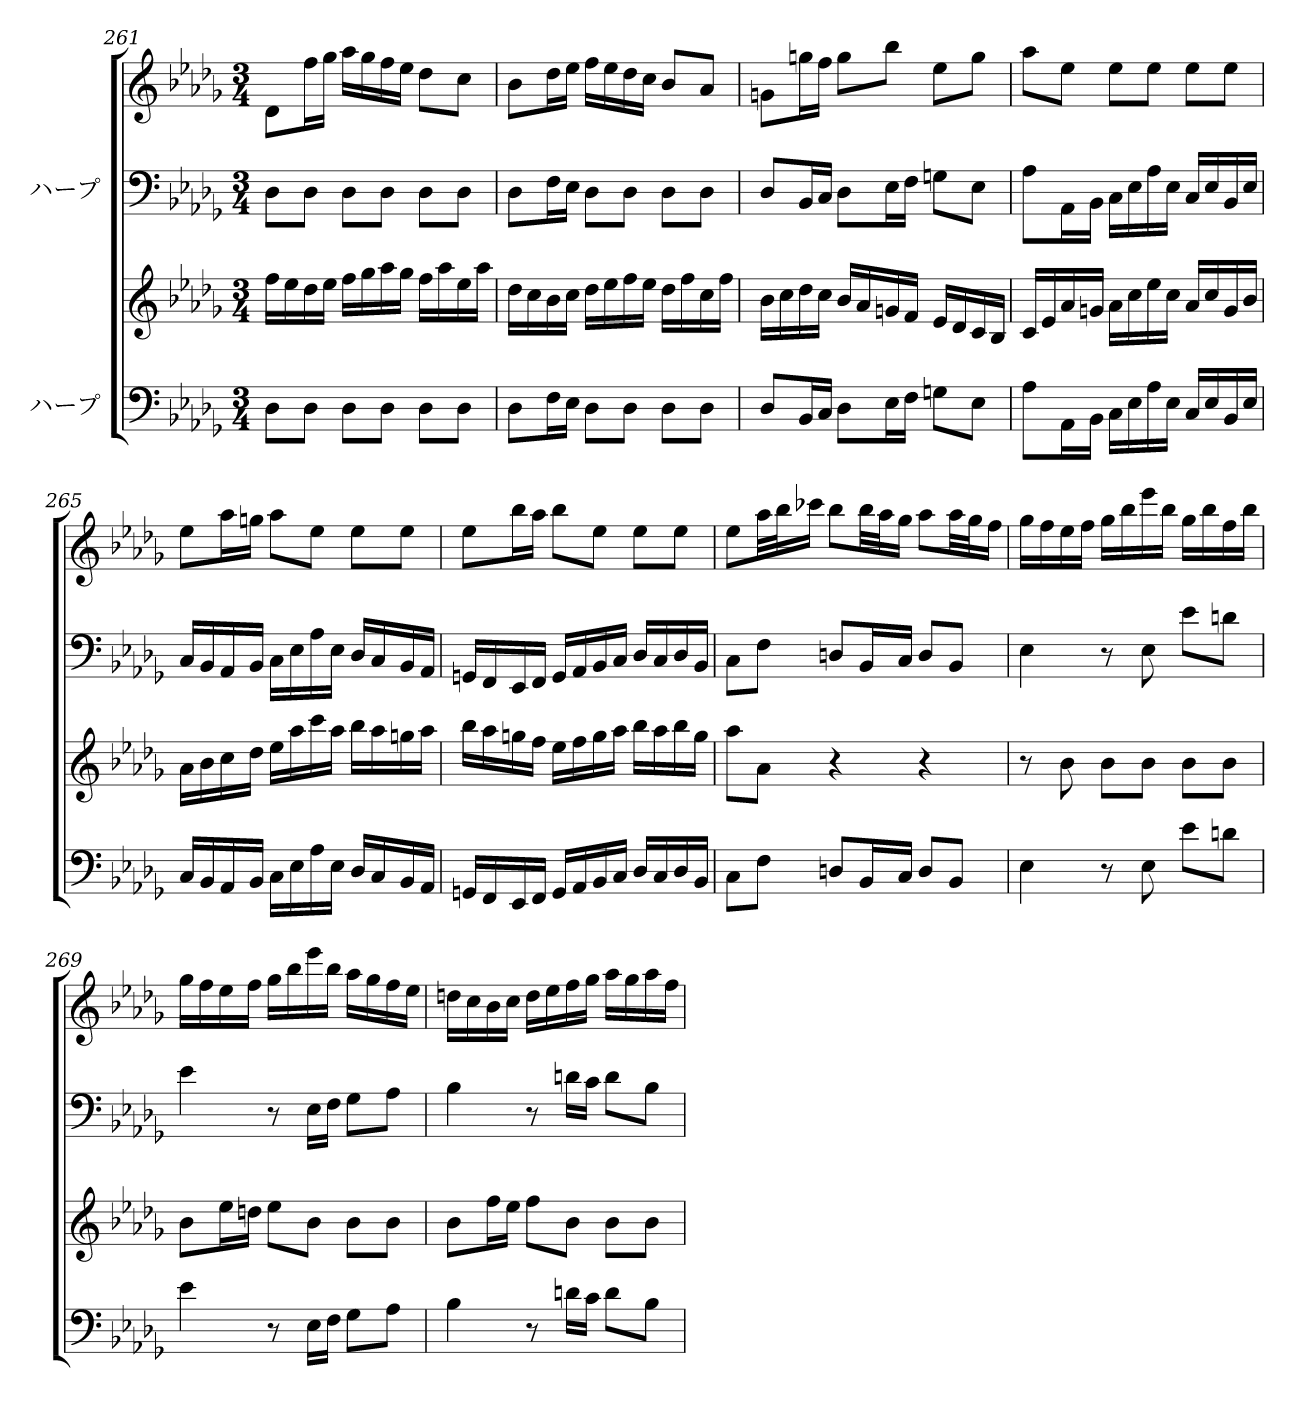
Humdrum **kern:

**kern	**kern	**kern	**kern
*part2	*part2	*part1	*part1
*staff4	*staff3	*staff2	*staff1
*I"ハープ	*	*I"ハープ	*
*clefF4	*clefG2	*clefF4	*clefG2
*k[b-e-a-d-g-]	*k[b-e-a-d-g-]	*k[b-e-a-d-g-]	*k[b-e-a-d-g-]
*M3/4	*M3/4	*M3/4	*M3/4
=261	=261	=261	=261
8D-\L	16ff\LL	8D-\L	8d-\L
.	16ee-\	.	.
8D-\J	16dd-\	8D-\J	16ff\L
.	16ee-\JJ	.	16gg-\JJ
8D-\L	16ff\LL	8D-\L	16aa-\LL
.	16gg-\	.	16gg-\
8D-\J	16aa-\	8D-\J	16ff\
.	16gg-\JJ	.	16ee-\JJ
8D-\L	16ff\LL	8D-\L	8dd-\L
.	16aa-\	.	.
8D-\J	16ee-\	8D-\J	8cc\J
.	16aa-\JJ	.	.
!!LO:LB:g=z
=262	=262	=262	=262
8D-\L	16dd-\LL	8D-\L	8b-\L
.	16cc\	.	.
16F\L	16b-\	16F\L	16dd-\L
16E-\JJ	16cc\JJ	16E-\JJ	16ee-\JJ
8D-\L	16dd-\LL	8D-\L	16ff\LL
.	16ee-\	.	16ee-\
8D-\J	16ff\	8D-\J	16dd-\
.	16ee-\JJ	.	16cc\JJ
8D-\L	16dd-\LL	8D-\L	8b-/L
.	16ff\	.	.
8D-\J	16cc\	8D-\J	8a-/J
.	16ff\JJ	.	.
=263	=263	=263	=263
8D-/L	16b-\LL	8D-/L	8gn\L
.	16cc\	.	.
16BB-/L	16dd-\	16BB-/L	16ggn\L
16C/JJ	16cc\JJ	16C/JJ	16ff\JJ
8D-\L	16b-/LL	8D-\L	8gg\L
.	16a-/	.	.
16E-\L	16gn/	16E-\L	8bb-\J
16F\JJ	16f/JJ	16F\JJ	.
8Gn\L	16e-/LL	8Gn\L	8ee-\L
.	16d-/	.	.
8E-\J	16c/	8E-\J	8gg\J
.	16B-/JJ	.	.
=264	=264	=264	=264
8A-\L	16c/LL	8A-\L	8aa-\L
.	16e-/	.	.
16AA-\L	16a-/	16AA-\L	8ee-\J
16BB-\JJ	16gn/JJ	16BB-\JJ	.
16C\LL	16a-\LL	16C\LL	8ee-\L
16E-\	16cc\	16E-\	.
16A-\	16ee-\	16A-\	8ee-\J
16E-\JJ	16cc\JJ	16E-\JJ	.
16C/LL	16a-/LL	16C/LL	8ee-\L
16E-/	16cc/	16E-/	.
16BB-/	16g/	16BB-/	8ee-\J
16E-/JJ	16b-/JJ	16E-/JJ	.
!!LO:PB:g=z
=265	=265	=265	=265
16C/LL	16a-\LL	16C/LL	8ee-\L
16BB-/	16b-\	16BB-/	.
16AA-/	16cc\	16AA-/	16aa-\L
16BB-/JJ	16dd-\JJ	16BB-/JJ	16ggn\JJ
16C\LL	16ee-\LL	16C\LL	8aa-\L
16E-\	16aa-\	16E-\	.
16A-\	16ccc\	16A-\	8ee-\J
16E-\JJ	16aa-\JJ	16E-\JJ	.
16D-/LL	16bb-\LL	16D-/LL	8ee-\L
16C/	16aa-\	16C/	.
16BB-/	16ggn\	16BB-/	8ee-\J
16AA-/JJ	16aa-\JJ	16AA-/JJ	.
=266	=266	=266	=266
16GGn/LL	16bb-\LL	16GGn/LL	8ee-\L
16FF/	16aa-\	16FF/	.
16EE-/	16ggn\	16EE-/	16bb-\L
16FF/JJ	16ff\JJ	16FF/JJ	16aa-\JJ
16GG/LL	16ee-\LL	16GG/LL	8bb-\L
16AA-/	16ff\	16AA-/	.
16BB-/	16gg\	16BB-/	8ee-\J
16C/JJ	16aa-\JJ	16C/JJ	.
16D-/LL	16bb-\LL	16D-/LL	8ee-\L
16C/	16aa-\	16C/	.
16D-/	16bb-\	16D-/	8ee-\J
16BB-/JJ	16gg\JJ	16BB-/JJ	.
=267	=267	=267	=267
8C\L	8aa-\L	8C\L	8ee-\L
8F\J	8a-\J	8F\J	32aa-\LL
.	.	.	32bb-\J
.	.	.	16ccc-X\JJ
8Dn/L	4r	8Dn/L	8bb-\L
16BB-/L	.	16BB-/L	32bb-\LL
.	.	.	32aa-\J
16C/JJ	.	16C/JJ	16gg-\JJ
8D/L	4r	8D/L	8aa-\L
8BB-/J	.	8BB-/J	32aa-\LL
.	.	.	32gg-\J
.	.	.	16ff\JJ
!!LO:LB:g=z
=268	=268	=268	=268
4E-\	8r	4E-\	16gg-\LL
.	.	.	16ff\
.	8b-\	.	16ee-\
.	.	.	16ff\JJ
8r	8b-\L	8r	16gg-\LL
.	.	.	16bb-\
8E-\	8b-\J	8E-\	16eee-\
.	.	.	16bb-\JJ
8e-\L	8b-\L	8e-\L	16gg-\LL
.	.	.	16bb-\
8dn\J	8b-\J	8dn\J	16ff\
.	.	.	16bb-\JJ
=269	=269	=269	=269
4e-\	8b-\L	4e-\	16gg-\LL
.	.	.	16ff\
.	16ee-\L	.	16ee-\
.	16ddn\JJ	.	16ff\JJ
8r	8ee-\L	8r	16gg-\LL
.	.	.	16bb-\
16E-\LL	8b-\J	16E-\LL	16eee-\
16F\JJ	.	16F\JJ	16bb-\JJ
8G-\L	8b-\L	8G-\L	16aa-\LL
.	.	.	16gg-\
8A-\J	8b-\J	8A-\J	16ff\
.	.	.	16ee-\JJ
=270	=270	=270	=270
4B-\	8b-\L	4B-\	16ddn\LL
.	.	.	16cc\
.	16ff\L	.	16b-\
.	16ee-\JJ	.	16cc\JJ
8r	8ff\L	8r	16dd\LL
.	.	.	16ee-\
16dn\LL	8b-\J	16dn\LL	16ff\
16c\JJ	.	16c\JJ	16gg-\JJ
8d\L	8b-\L	8d\L	16aa-\LL
.	.	.	16gg-\
8B-\J	8b-\J	8B-\J	16aa-\
.	.	.	16ff\JJ
=	=	=	=
*-	*-	*-	*-
